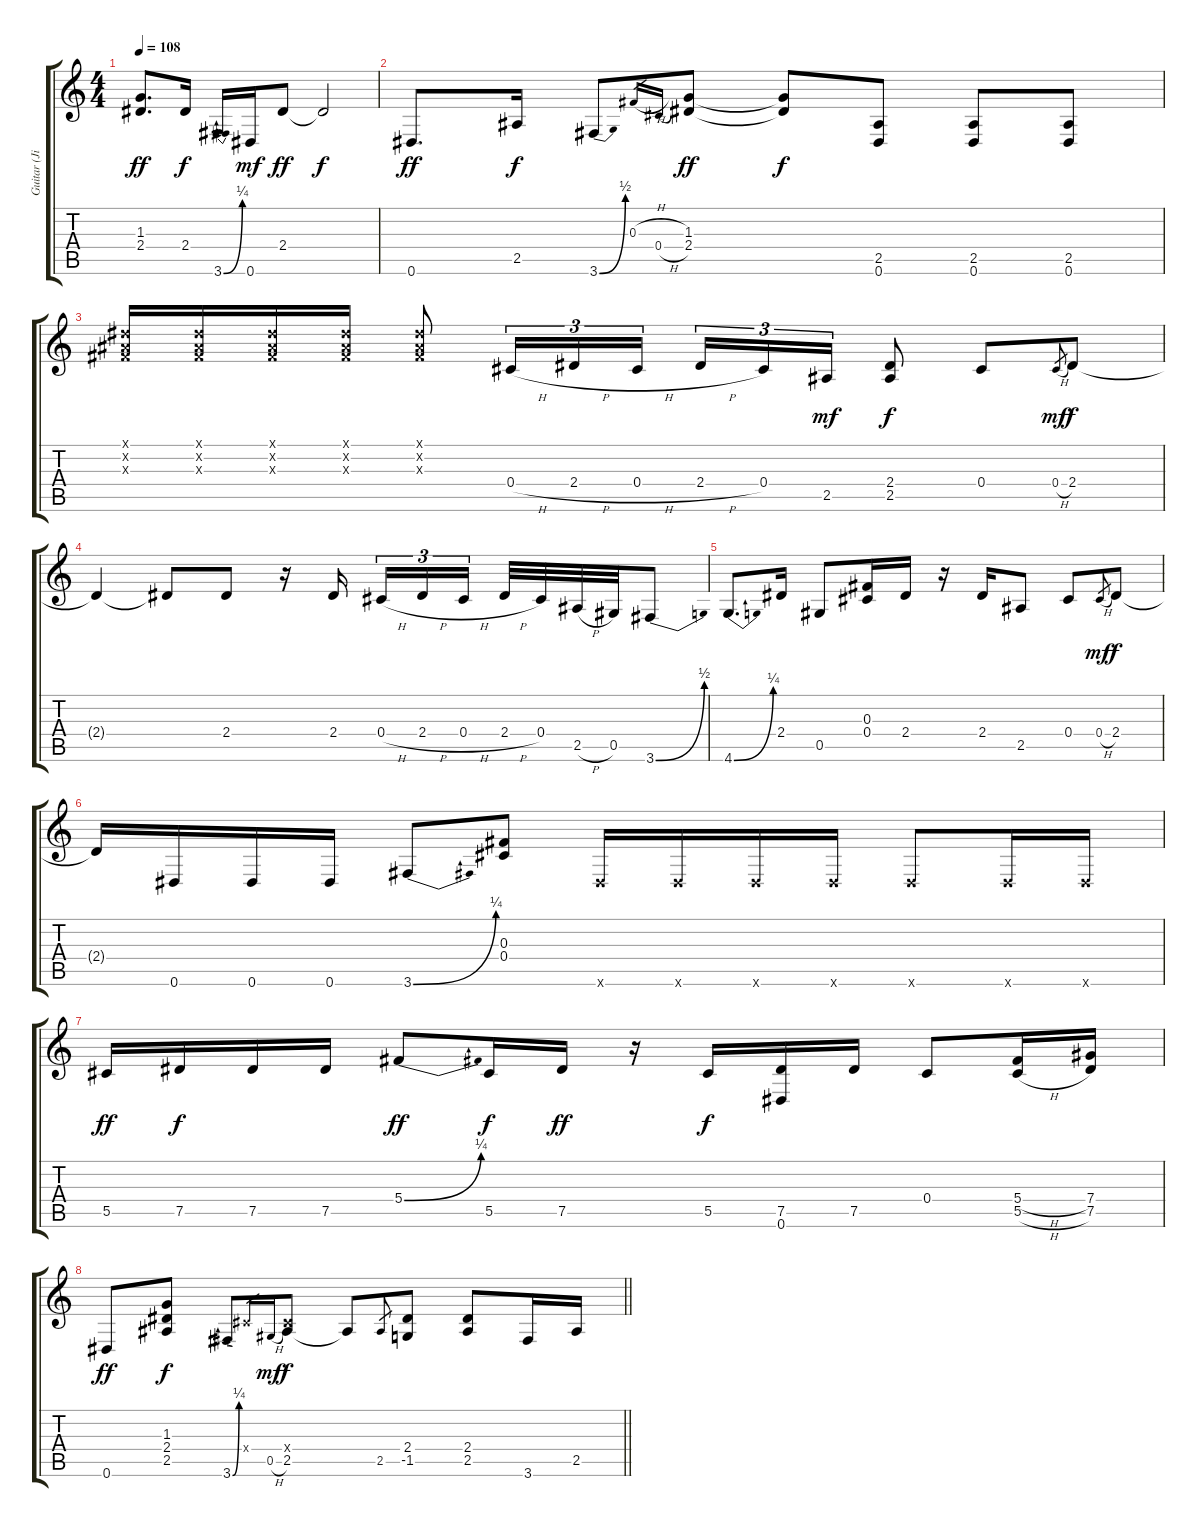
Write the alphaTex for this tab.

\track ("Guitar (Jimi Hendrix)" "Guitar (Ji") {instrument overdrivenguitar}
\staff {score tabs}
\tuning (Eb4 Bb3 Gb3 Db3 Ab2 Eb2) {hide}
\ts (4 4)
\tempo 108
\clef g2
\ks c
(1.3 2.4).8{d dy ff} 2.4.16{dy f} 3.6{be (bend 0 0 60 1)}.16 0.6.16{dy mf} 2.4.8{dy ff} 2.4{t}.2{dy f} |
0.6.8{d dy ff} 2.5.16{dy f} 3.6{be (bend 0 0 60 2)}.8 0.3{h}.16{gr} 0.4{h}.16{gr} (1.3 2.4).8{dy ff} (1.3{t} 2.4{t}).8{dy f} (2.5 0.6).8 (2.5 0.6).8 (2.5 0.6).8 |
(0.1{x} 0.2{x} 0.3{x}).16 (0.1{x} 0.2{x} 0.3{x}).16 (0.1{x} 0.2{x} 0.3{x}).16 (0.1{x} 0.2{x} 0.3{x}).16 (0.1{x} 0.2{x} 0.3{x}).8 0.4{h}.16{tu (3 2)} 2.4{h}.16{tu (3 2)} 0.4{h}.16{tu (3 2)} 2.4{h}.16{tu (3 2)} 0.4.16{tu (3 2)} 2.5.16{tu (3 2) dy mf} (2.4 2.5).8{dy f} 0.4.8 0.4{h}.8{gr dy mf} 2.4.8{dy f} |
2.4{t}.4 2.4{t}.8 2.4.8 r.16 2.4.16{beam splitsecondary} 0.4{h}.16{tu (3 2)} 2.4{h}.16{tu (3 2)} 0.4{h}.16{tu (3 2)} 2.4{h}.32 0.4.32 2.5{h}.32 0.5.32 3.6{be (bend 0 0 60 2)}.8 |
4.6{be (bend 0 0 60 1)}.8{d} 2.4.16 0.5.8 (0.3 0.4).16 2.4.16 r.16 2.4.16 2.5.8 0.4.8 0.4{h}.8{gr dy mf} 2.4.8{dy f} |
2.4{t}.16 0.6.16 0.6.16 0.6.16 3.6{be (bend 0 0 60 1)}.8 (0.3 0.4).8 0.6{x}.16 0.6{x}.16 0.6{x}.16 0.6{x}.16 0.6{x}.8 0.6{x}.16 0.6{x}.16 |
5.5.16{dy ff volume 12} 7.5.16{dy f} 7.5.16 7.5.16 5.4{be (bend 0 0 60 1)}.8{dy ff} 5.5.16{dy f} 7.5.16{dy ff} r.16 5.5.16{dy f} (7.5 0.6).16 7.5.16 0.4.8 (5.4{h} 5.5{h}).16 (7.4 7.5).16 |
\barLineRight lightlight
0.6.8{dy ff} (1.3 2.4 2.5).8{dy f} 3.6{be (bend 0 0 60 1)}.8 0.4{x}.16{gr} 0.5{h}.16{gr dy mf} (0.4{x} 2.5).8{dy f} 2.5{t}.8 2.5.8{gr} (2.4 -1.5).8 (2.4 2.5).8 3.6.16 2.5.16
